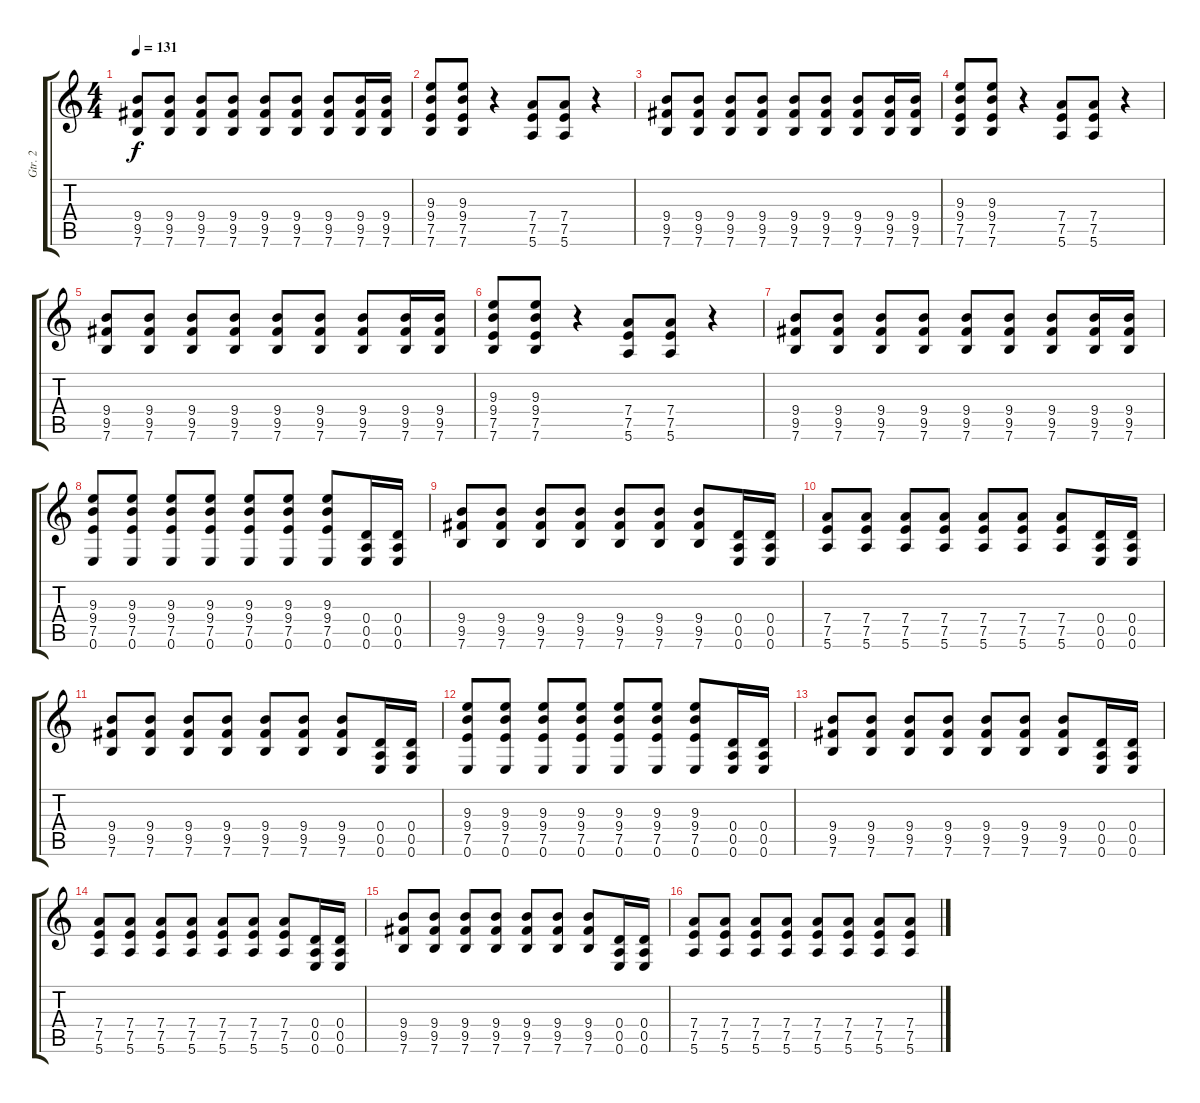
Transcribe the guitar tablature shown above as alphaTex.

\track ("Gtr. 2" "Gtr. 2") {instrument distortionguitar}
\staff {score tabs}
\tuning (E4 B3 G3 D3 A2 E2) {hide}
\ts (4 4)
\tempo 131
\clef g2
\ks c
(9.4 9.5 7.6).8{dy f} (9.4 9.5 7.6).8 (9.4 9.5 7.6).8 (9.4 9.5 7.6).8 (9.4 9.5 7.6).8 (9.4 9.5 7.6).8 (9.4 9.5 7.6).8 (9.4 9.5 7.6).16 (9.4 9.5 7.6).16 |
(9.3 9.4 7.5 7.6).8 (9.3 9.4 7.5 7.6).8 r.4 (7.4 7.5 5.6).8 (7.4 7.5 5.6).8 r.4 |
(9.4 9.5 7.6).8 (9.4 9.5 7.6).8 (9.4 9.5 7.6).8 (9.4 9.5 7.6).8 (9.4 9.5 7.6).8 (9.4 9.5 7.6).8 (9.4 9.5 7.6).8 (9.4 9.5 7.6).16 (9.4 9.5 7.6).16 |
(9.3 9.4 7.5 7.6).8 (9.3 9.4 7.5 7.6).8 r.4 (7.4 7.5 5.6).8 (7.4 7.5 5.6).8 r.4 |
(9.4 9.5 7.6).8 (9.4 9.5 7.6).8 (9.4 9.5 7.6).8 (9.4 9.5 7.6).8 (9.4 9.5 7.6).8 (9.4 9.5 7.6).8 (9.4 9.5 7.6).8 (9.4 9.5 7.6).16 (9.4 9.5 7.6).16 |
(9.3 9.4 7.5 7.6).8 (9.3 9.4 7.5 7.6).8 r.4 (7.4 7.5 5.6).8 (7.4 7.5 5.6).8 r.4 |
(9.4 9.5 7.6).8 (9.4 9.5 7.6).8 (9.4 9.5 7.6).8 (9.4 9.5 7.6).8 (9.4 9.5 7.6).8 (9.4 9.5 7.6).8 (9.4 9.5 7.6).8 (9.4 9.5 7.6).16 (9.4 9.5 7.6).16 |
(9.3 9.4 7.5 0.6).8 (9.3 9.4 7.5 0.6).8 (9.3 9.4 7.5 0.6).8 (9.3 9.4 7.5 0.6).8 (9.3 9.4 7.5 0.6).8 (9.3 9.4 7.5 0.6).8 (9.3 9.4 7.5 0.6).8 (0.4 0.5 0.6).16 (0.4 0.5 0.6).16 |
(9.4 9.5 7.6).8 (9.4 9.5 7.6).8 (9.4 9.5 7.6).8 (9.4 9.5 7.6).8 (9.4 9.5 7.6).8 (9.4 9.5 7.6).8 (9.4 9.5 7.6).8 (0.4 0.5 0.6).16 (0.4 0.5 0.6).16 |
(7.4 7.5 5.6).8 (7.4 7.5 5.6).8 (7.4 7.5 5.6).8 (7.4 7.5 5.6).8 (7.4 7.5 5.6).8 (7.4 7.5 5.6).8 (7.4 7.5 5.6).8 (0.4 0.5 0.6).16 (0.4 0.5 0.6).16 |
(9.4 9.5 7.6).8 (9.4 9.5 7.6).8 (9.4 9.5 7.6).8 (9.4 9.5 7.6).8 (9.4 9.5 7.6).8 (9.4 9.5 7.6).8 (9.4 9.5 7.6).8 (0.4 0.5 0.6).16 (0.4 0.5 0.6).16 |
(9.3 9.4 7.5 0.6).8 (9.3 9.4 7.5 0.6).8 (9.3 9.4 7.5 0.6).8 (9.3 9.4 7.5 0.6).8 (9.3 9.4 7.5 0.6).8 (9.3 9.4 7.5 0.6).8 (9.3 9.4 7.5 0.6).8 (0.4 0.5 0.6).16 (0.4 0.5 0.6).16 |
(9.4 9.5 7.6).8 (9.4 9.5 7.6).8 (9.4 9.5 7.6).8 (9.4 9.5 7.6).8 (9.4 9.5 7.6).8 (9.4 9.5 7.6).8 (9.4 9.5 7.6).8 (0.4 0.5 0.6).16 (0.4 0.5 0.6).16 |
(7.4 7.5 5.6).8 (7.4 7.5 5.6).8 (7.4 7.5 5.6).8 (7.4 7.5 5.6).8 (7.4 7.5 5.6).8 (7.4 7.5 5.6).8 (7.4 7.5 5.6).8 (0.4 0.5 0.6).16 (0.4 0.5 0.6).16 |
(9.4 9.5 7.6).8 (9.4 9.5 7.6).8 (9.4 9.5 7.6).8 (9.4 9.5 7.6).8 (9.4 9.5 7.6).8 (9.4 9.5 7.6).8 (9.4 9.5 7.6).8 (0.4 0.5 0.6).16 (0.4 0.5 0.6).16 |
(7.4 7.5 5.6).8 (7.4 7.5 5.6).8 (7.4 7.5 5.6).8 (7.4 7.5 5.6).8 (7.4 7.5 5.6).8 (7.4 7.5 5.6).8 (7.4 7.5 5.6).8 (7.4 7.5 5.6).8
